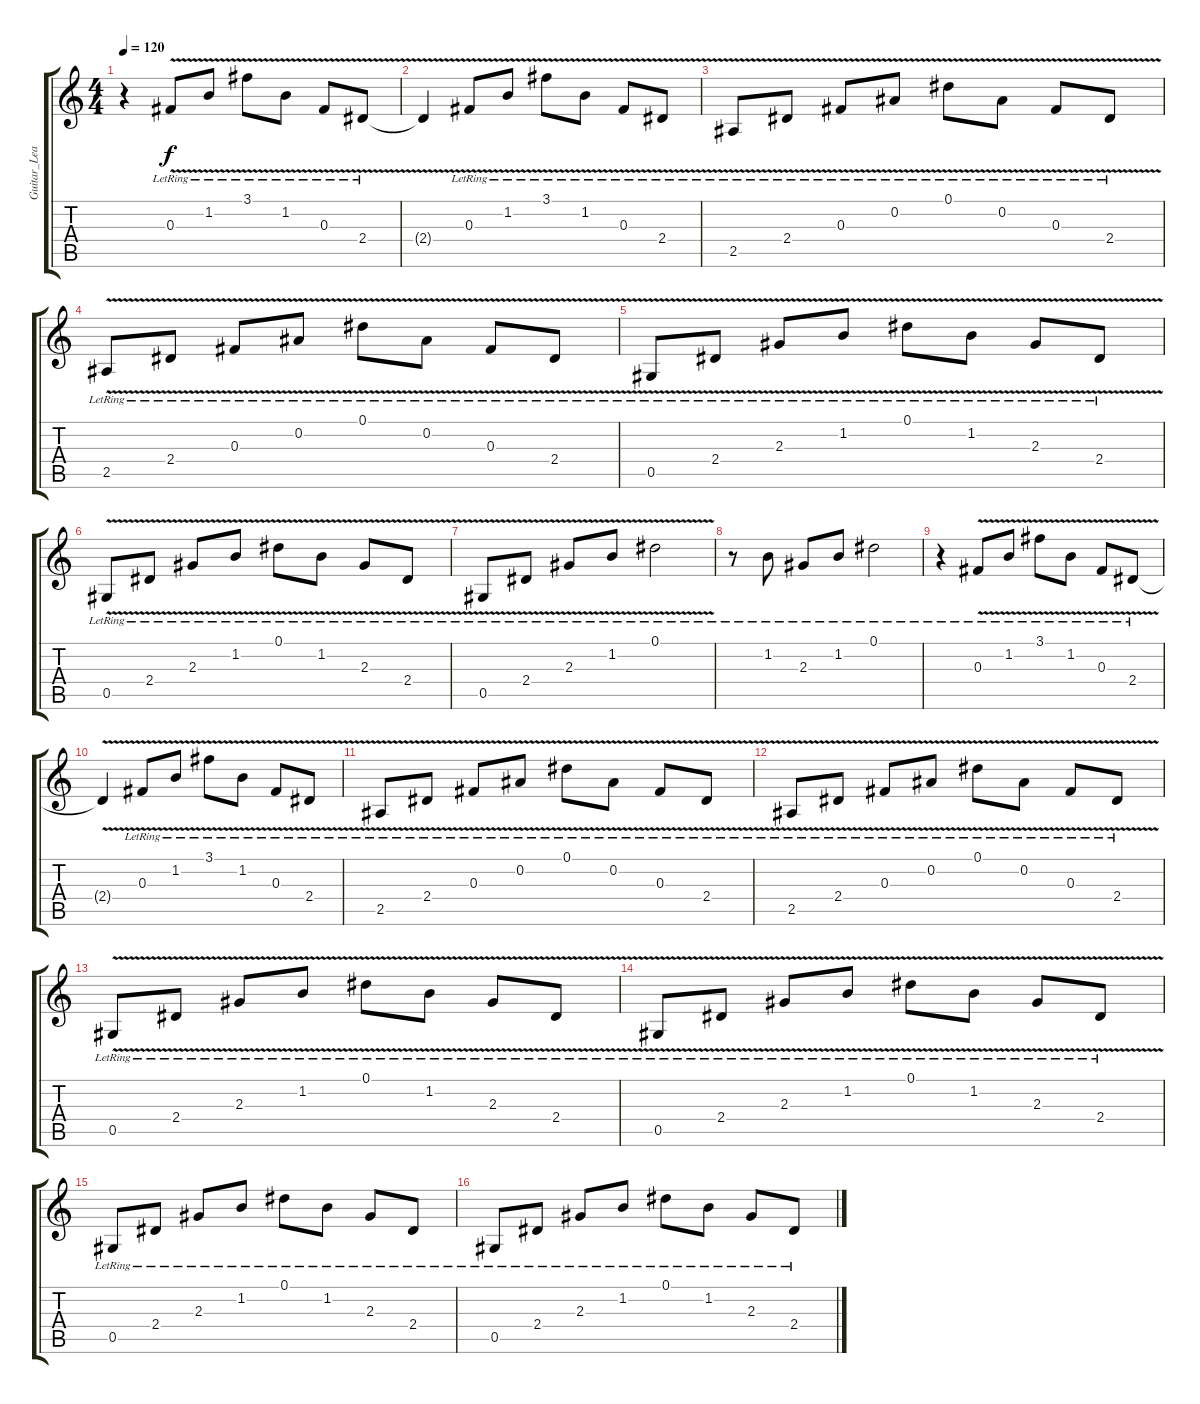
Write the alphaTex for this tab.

\track ("Guitar_Lead" "Guitar_Lea") {instrument acousticguitarsteel}
\staff {score tabs}
\tuning (Eb4 Bb3 Gb3 Db3 Ab2 Eb2) {hide}
\ts (4 4)
\tempo 120
\clef g2
\ks c
r.4{dy f} 0.3{v lr}.8 1.2{v lr}.8 3.1{v lr}.8 1.2{v lr}.8 0.3{v lr}.8 2.4{v lr}.8 |
2.4{t}.4 0.3{v lr}.8 1.2{v lr}.8 3.1{v lr}.8 1.2{v lr}.8 0.3{v lr}.8 2.4{v lr}.8 |
2.5{v lr}.8 2.4{v lr}.8 0.3{v lr}.8 0.2{v lr}.8 0.1{v lr}.8 0.2{v lr}.8 0.3{v lr}.8 2.4{v lr}.8 |
2.5{v lr}.8 2.4{v lr}.8 0.3{v lr}.8 0.2{v lr}.8 0.1{v lr}.8 0.2{v lr}.8 0.3{v lr}.8 2.4{v lr}.8 |
0.5{v lr}.8 2.4{v lr}.8 2.3{v lr}.8 1.2{v lr}.8 0.1{v lr}.8 1.2{v lr}.8 2.3{v lr}.8 2.4{v lr}.8 |
0.5{v lr}.8 2.4{v lr}.8 2.3{v lr}.8 1.2{v lr}.8 0.1{v lr}.8 1.2{v lr}.8 2.3{v lr}.8 2.4{v lr}.8 |
0.5{v lr}.8{instrument electricguitarclean} 2.4{v lr}.8 2.3{v lr}.8 1.2{v lr}.8 0.1{v lr}.2 |
r.8 1.2{lr}.8 2.3{lr}.8 1.2{lr}.8 0.1{lr}.2 |
r.4 0.3{v lr}.8 1.2{v lr}.8 3.1{v lr}.8 1.2{v lr}.8 0.3{v lr}.8 2.4{v lr}.8 |
2.4{t}.4 0.3{v lr}.8 1.2{v lr}.8 3.1{v lr}.8 1.2{v lr}.8 0.3{v lr}.8 2.4{v lr}.8 |
2.5{v lr}.8 2.4{v lr}.8 0.3{v lr}.8 0.2{v lr}.8 0.1{v lr}.8 0.2{v lr}.8 0.3{v lr}.8 2.4{v lr}.8 |
2.5{v lr}.8 2.4{v lr}.8 0.3{v lr}.8 0.2{v lr}.8 0.1{v lr}.8 0.2{v lr}.8 0.3{v lr}.8 2.4{v lr}.8 |
0.5{v lr}.8 2.4{v lr}.8 2.3{v lr}.8 1.2{v lr}.8 0.1{v lr}.8 1.2{v lr}.8 2.3{v lr}.8 2.4{v lr}.8 |
0.5{v lr}.8 2.4{v lr}.8 2.3{v lr}.8 1.2{v lr}.8 0.1{v lr}.8 1.2{v lr}.8 2.3{v lr}.8 2.4{v lr}.8 |
0.5{lr}.8{instrument electricguitarclean} 2.4{lr}.8 2.3{lr}.8 1.2{lr}.8 0.1{lr}.8 1.2{lr}.8 2.3{lr}.8 2.4{lr}.8 |
0.5{lr}.8 2.4{lr}.8 2.3{lr}.8 1.2{lr}.8 0.1{lr}.8 1.2{lr}.8 2.3{lr}.8 2.4{lr}.8
